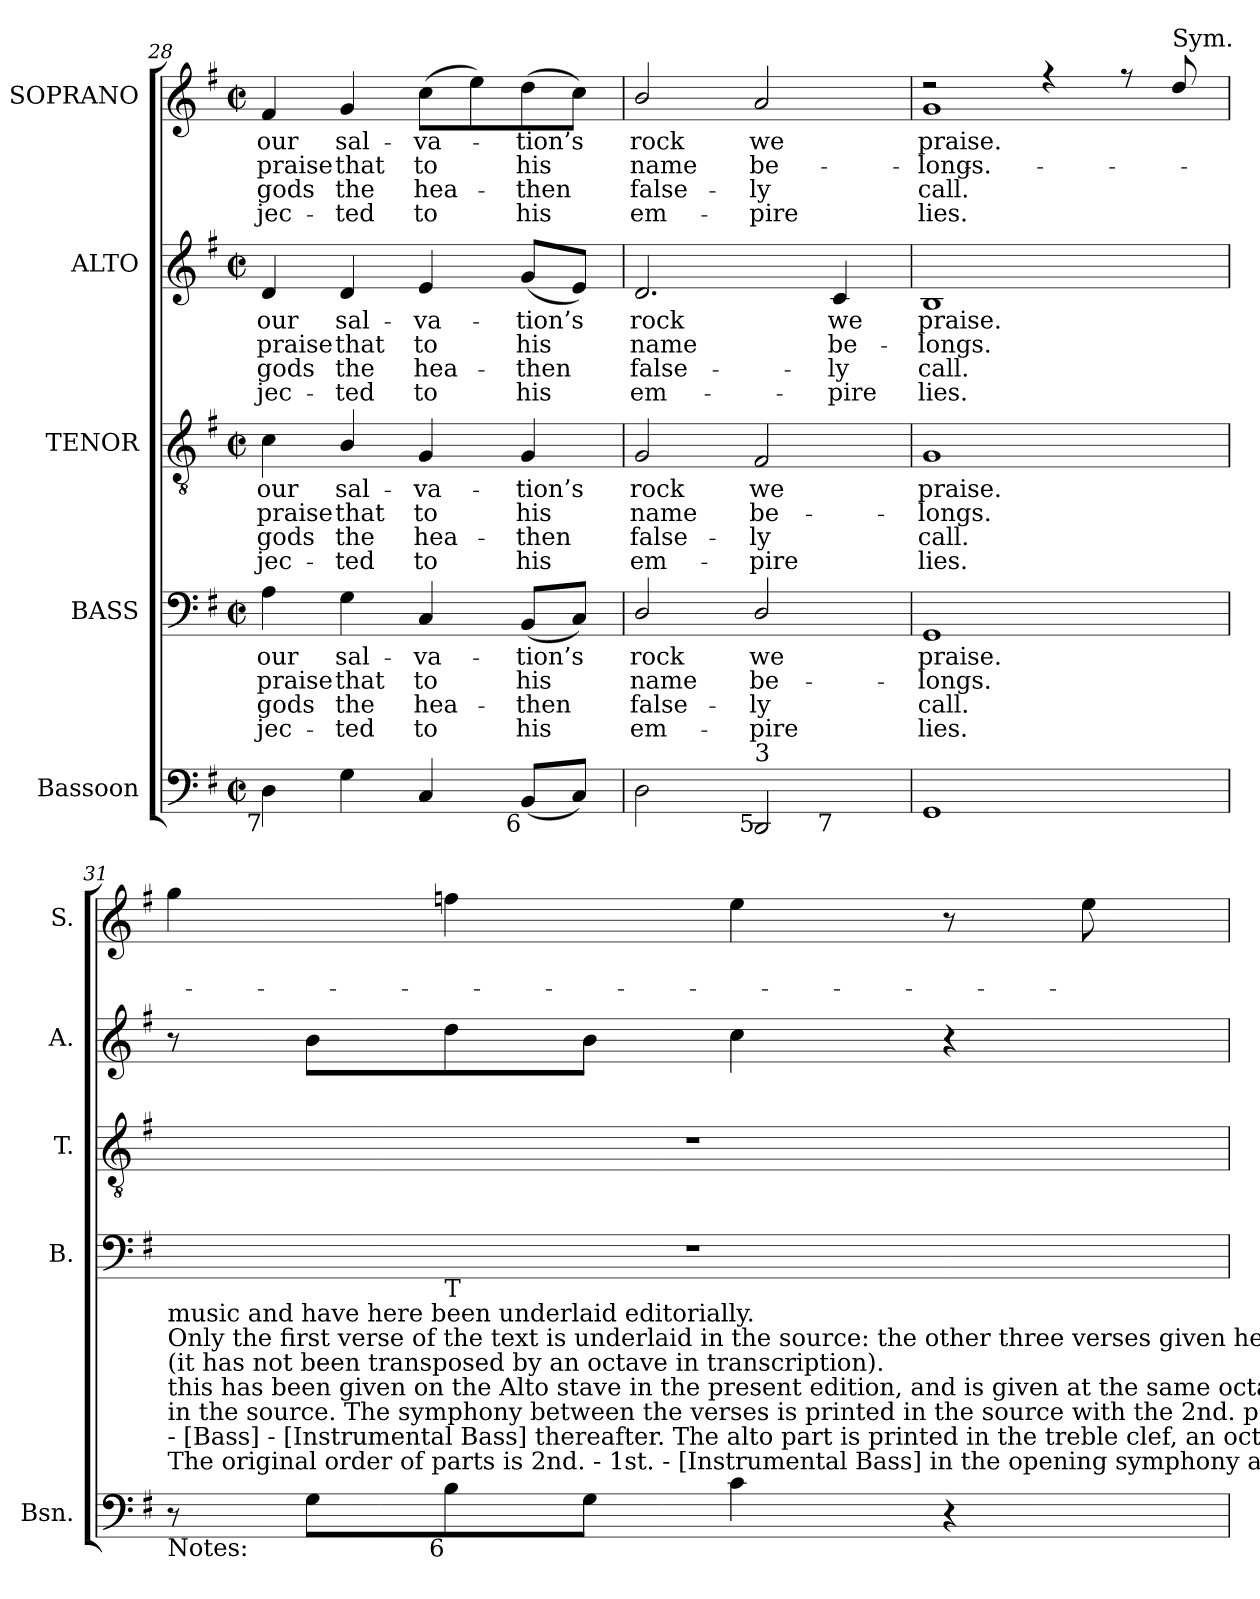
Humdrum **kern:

**kern	**kern	**text	**text	**text	**text	**kern	**text	**text	**text	**text	**kern	**text	**text	**text	**text	**kern	**text	**text	**text	**text
*part5	*part4	*part4	*part4	*part4	*part4	*part3	*part3	*part3	*part3	*part3	*part2	*part2	*part2	*part2	*part2	*part1	*part1	*part1	*part1	*part1
*staff5	*staff4	*staff4	*staff4	*staff4	*staff4	*staff3	*staff3	*staff3	*staff3	*staff3	*staff2	*staff2	*staff2	*staff2	*staff2	*staff1	*staff1	*staff1	*staff1	*staff1
*I"Bassoon	*I"BASS	*	*	*	*	*I"TENOR	*	*	*	*	*I"ALTO	*	*	*	*	*I"SOPRANO	*	*	*	*
*I'Bsn.	*I'B.	*	*	*	*	*I'T.	*	*	*	*	*I'A.	*	*	*	*	*I'S.	*	*	*	*
*clefF4	*clefF4	*	*	*	*	*clefGv2	*	*	*	*	*clefG2	*	*	*	*	*clefG2	*	*	*	*
*	*	*	*	*	*	*ITrd7c12	*	*	*	*	*	*	*	*	*	*	*	*	*	*
*k[f#]	*k[f#]	*	*	*	*	*k[f#]	*	*	*	*	*k[f#]	*	*	*	*	*k[f#]	*	*	*	*
*G:	*G:	*	*	*	*	*G:	*	*	*	*	*G:	*	*	*	*	*G:	*	*	*	*
*M2/2	*M2/2	*	*	*	*	*M2/2	*	*	*	*	*M2/2	*	*	*	*	*M2/2	*	*	*	*
*met(c|)	*met(c|)	*	*	*	*	*met(c|)	*	*	*	*	*met(c|)	*	*	*	*	*met(c|)	*	*	*	*
=28	=28	=28	=28	=28	=28	=28	=28	=28	=28	=28	=28	=28	=28	=28	=28	=28	=28	=28	=28	=28
!	!	!LO:LY:b:color=#000000	!LO:LY:b:color=#000000	!LO:LY:b:color=#000000	!LO:LY:b:color=#000000	!	!	!	!	!	!	!	!	!	!	!	!	!	!	!
!	!	!	!	!	!	!	!LO:LY:b:color=#000000	!LO:LY:b:color=#000000	!LO:LY:b:color=#000000	!LO:LY:b:color=#000000	!	!	!	!	!	!	!	!	!	!
!	!	!	!	!	!	!	!	!	!	!	!	!LO:LY:b:color=#000000	!LO:LY:b:color=#000000	!LO:LY:b:color=#000000	!LO:LY:b:color=#000000	!	!	!	!	!
!LO:TX:b:rj:t=7	!	!	!	!	!	!	!	!	!	!	!	!	!	!	!	!	!	!	!	!
!	!	!	!	!	!	!	!	!	!	!	!	!	!	!	!	!	!LO:LY:b:color=#000000	!LO:LY:b:color=#000000	!LO:LY:b:color=#000000	!LO:LY:b:color=#000000
4Di\	4Ai\	our	praise	-gods	jec-	4Ci\	our	praise	-gods	jec-	4di/	our	praise	-gods	jec-	4f#i/	our	praise	-gods	jec-
!	!	!LO:LY:b:color=#000000	!LO:LY:b:color=#000000	!LO:LY:b:color=#000000	!LO:LY:b:color=#000000	!	!	!	!	!	!	!	!	!	!	!	!	!	!	!
!	!	!	!	!	!	!	!LO:LY:b:color=#000000	!LO:LY:b:color=#000000	!LO:LY:b:color=#000000	!LO:LY:b:color=#000000	!	!	!	!	!	!	!	!	!	!
!	!	!	!	!	!	!	!	!	!	!	!	!LO:LY:b:color=#000000	!LO:LY:b:color=#000000	!LO:LY:b:color=#000000	!LO:LY:b:color=#000000	!	!	!	!	!
!	!	!	!	!	!	!	!	!	!	!	!	!	!	!	!	!	!LO:LY:b:color=#000000	!LO:LY:b:color=#000000	!LO:LY:b:color=#000000	!LO:LY:b:color=#000000
4Gi\	4Gi\	sal-	that	-the	ted	4BBi/	sal-	that	-the	ted	4di/	sal-	that	-the	ted	4gi/	sal-	that	-the	ted
!	!	!LO:LY:b:color=#000000	!LO:LY:b:color=#000000	!LO:LY:b:color=#000000	!LO:LY:b:color=#000000	!	!	!	!	!	!	!	!	!	!	!	!	!	!	!
!	!	!	!	!	!	!	!LO:LY:b:color=#000000	!LO:LY:b:color=#000000	!LO:LY:b:color=#000000	!LO:LY:b:color=#000000	!	!	!	!	!	!	!	!	!	!
!	!	!	!	!	!	!	!	!	!	!	!	!LO:LY:b:color=#000000	!LO:LY:b:color=#000000	!LO:LY:b:color=#000000	!LO:LY:b:color=#000000	!	!	!	!	!
!	!	!	!	!	!	!	!	!	!	!	!	!	!	!	!	!	!LO:LY:b:color=#000000	!LO:LY:b:color=#000000	!LO:LY:b:color=#000000	!LO:LY:b:color=#000000
4Ci/	4Ci/	-va-	to	hea-	-to	4GGi/	-va-	to	hea-	-to	4ei/	-va-	to	hea-	-to	(8cci\L	-va-	to	hea-	-to
.	.	.	.	.	.	.	.	.	.	.	.	.	.	.	.	8eei\)	.	.	.	.
!	!	!LO:LY:b:color=#000000	!LO:LY:b:color=#000000	!LO:LY:b:color=#000000	!LO:LY:b:color=#000000	!	!	!	!	!	!	!	!	!	!	!	!	!	!	!
!	!	!	!	!	!	!	!LO:LY:b:color=#000000	!LO:LY:b:color=#000000	!LO:LY:b:color=#000000	!LO:LY:b:color=#000000	!	!	!	!	!	!	!	!	!	!
!	!	!	!	!	!	!	!	!	!	!	!	!LO:LY:b:color=#000000	!LO:LY:b:color=#000000	!LO:LY:b:color=#000000	!LO:LY:b:color=#000000	!	!	!	!	!
!LO:TX:b:rj:t=6	!	!	!	!	!	!	!	!	!	!	!	!	!	!	!	!	!	!	!	!
!	!	!	!	!	!	!	!	!	!	!	!	!	!	!	!	!	!LO:LY:b:color=#000000	!LO:LY:b:color=#000000	!LO:LY:b:color=#000000	!LO:LY:b:color=#000000
(8BBi/L	(8BBi/L	-tion’s	his	then	his	4GGi/	-tion’s	his	then	his	(8gi/L	-tion’s	his	then	his	(8ddi\	-tion’s	his	then	his
8Ci/J)	8Ci/J)	.	.	.	.	.	.	.	.	.	8ei/J)	.	.	.	.	8cci\J)	.	.	.	.
=29	=29	=29	=29	=29	=29	=29	=29	=29	=29	=29	=29	=29	=29	=29	=29	=29	=29	=29	=29	=29
!	!	!LO:LY:b:color=#000000	!LO:LY:b:color=#000000	!LO:LY:b:color=#000000	!LO:LY:b:color=#000000	!	!	!	!	!	!	!	!	!	!	!	!	!	!	!
!	!	!	!	!	!	!	!LO:LY:b:color=#000000	!LO:LY:b:color=#000000	!LO:LY:b:color=#000000	!LO:LY:b:color=#000000	!	!	!	!	!	!	!	!	!	!
!	!	!	!	!	!	!	!	!	!	!	!	!LO:LY:b:color=#000000	!LO:LY:b:color=#000000	!LO:LY:b:color=#000000	!LO:LY:b:color=#000000	!	!	!	!	!
!LO:TX:b:rj:t=6	!	!	!	!	!	!	!	!	!	!	!	!	!	!	!	!	!	!	!	!
!LO:TX:t=4	!	!	!	!	!	!	!	!	!	!	!	!	!	!	!	!	!	!	!	!
!	!	!	!	!	!	!	!	!	!	!	!	!	!	!	!	!	!LO:LY:b:color=#000000	!LO:LY:b:color=#000000	!LO:LY:b:color=#000000	!LO:LY:b:color=#000000
*^	*	*	*	*	*	*	*	*	*	*	*	*	*	*	*	*	*	*	*	*
2Di\	2.ryy	2Di/	rock	name	false-	-em-	2GGi/	rock	name	false-	-em-	2.di/	rock	name	false-	-em-	2bi/	rock	name	false-	-em-
!	!	!	!LO:LY:b:color=#000000	!LO:LY:b:color=#000000	!LO:LY:b:color=#000000	!LO:LY:b:color=#000000	!	!	!	!	!	!	!	!	!	!	!	!	!	!	!
!	!	!	!	!	!	!	!	!LO:LY:b:color=#000000	!LO:LY:b:color=#000000	!LO:LY:b:color=#000000	!LO:LY:b:color=#000000	!	!	!	!	!	!	!	!	!	!
!LO:TX:b:rj:t=5	!	!	!	!	!	!	!	!	!	!	!	!	!	!	!	!	!	!	!	!	!
!LO:TX:t=3	!	!	!	!	!	!	!	!	!	!	!	!	!	!	!	!	!	!	!	!	!
!	!	!	!	!	!	!	!	!	!	!	!	!	!	!	!	!	!	!LO:LY:b:color=#000000	!LO:LY:b:color=#000000	!LO:LY:b:color=#000000	!LO:LY:b:color=#000000
2DDi/	.	2Di/	we	be-	-ly	pire	2FF#i/	we	be-	-ly	pire	.	.	.	.	.	2ai/	we	be -	-ly	pire
!	!LO:TX:b:rj:t=7	!	!	!	!	!	!	!	!	!	!	!	!	!	!	!	!	!	!	!	!
!	!	!	!	!	!	!	!	!	!	!	!	!	!LO:LY:b:color=#000000	!LO:LY:b:color=#000000	!LO:LY:b:color=#000000	!LO:LY:b:color=#000000	!	!	!	!	!
.	4ryy	.	.	.	.	.	.	.	.	.	.	4ci/	we	be-	-ly	pire	.	.	.	.	.
*v	*v	*	*	*	*	*	*	*	*	*	*	*	*	*	*	*	*	*	*	*	*
=30	=30	=30	=30	=30	=30	=30	=30	=30	=30	=30	=30	=30	=30	=30	=30	=30	=30	=30	=30	=30
*^	*	*	*	*	*	*	*	*	*	*	*	*	*	*	*	*	*	*	*	*
!	!	!	!LO:LY:b:color=#000000	!LO:LY:b:color=#000000	!LO:LY:b:color=#000000	!LO:LY:b:color=#000000	!	!	!	!	!	!	!	!	!	!	!	!	!	!	!
*v	*v	*	*	*	*	*	*	*	*	*	*	*	*	*	*	*	*	*	*	*	*
*^	*	*	*	*	*	*	*	*	*	*	*	*	*	*	*	*	*	*	*	*
!	!	!	!	!	!	!	!	!LO:LY:b:color=#000000	!LO:LY:b:color=#000000	!LO:LY:b:color=#000000	!LO:LY:b:color=#000000	!	!	!	!	!	!	!	!	!	!
*v	*v	*	*	*	*	*	*	*	*	*	*	*	*	*	*	*	*	*	*	*	*
*^	*	*	*	*	*	*	*	*	*	*	*	*	*	*	*	*	*	*	*	*
!	!	!	!	!	!	!	!	!	!	!	!	!	!LO:LY:b:color=#000000	!LO:LY:b:color=#000000	!LO:LY:b:color=#000000	!LO:LY:b:color=#000000	!	!	!	!	!
*v	*v	*	*	*	*	*	*	*	*	*	*	*	*	*	*	*	*^	*	*	*	*
*^	*	*	*	*	*	*	*	*	*	*	*	*	*	*	*	*	*	*	*	*	*
!	!	!	!	!	!	!	!	!	!	!	!	!	!	!	!	!	!	!	!LO:LY:b:color=#000000	!LO:LY:b:color=#000000	!LO:LY:b:color=#000000	!LO:LY:b:color=#000000
*v	*v	*	*	*	*	*	*	*	*	*	*	*	*	*	*	*	*	*	*	*	*	*
1GGi	1GGi	praise.	-longs.	call.	lies.	1GGi	praise.	-longs.	call.	lies.	1Bi	praise.	-longs.	call.	lies.	2r	1gi	praise.	longs.	call.	lies.
.	.	.	.	.	.	.	.	.	.	.	.	.	.	.	.	4r	.	.	.	.	.
.	.	.	.	.	.	.	.	.	.	.	.	.	.	.	.	8r	.	.	.	.	.
!	!	!	!	!	!	!	!	!	!	!	!	!	!	!	!	!LO:TX:a:t=Sym.	!	!	!	!	!
.	.	.	.	.	.	.	.	.	.	.	.	.	.	.	.	8ddi/	.	.	.	.	.
*	*	*	*	*	*	*	*	*	*	*	*	*	*	*	*	*v	*v	*	*	*	*
!!LO:LB:g=z
=31	=31	=31	=31	=31	=31	=31	=31	=31	=31	=31	=31	=31	=31	=31	=31	=31	=31	=31	=31	=31
!LO:TX:b:t=Notes&colon;	!	!	!	!	!	!	!	!	!	!	!	!	!	!	!	!	!	!	!	!
!LO:TX:t=The original order of parts is 2nd. - 1st. - [Instrumental Bass] in the opening symphony and Tenor - [Alto] - Treble	!	!	!	!	!	!	!	!	!	!	!	!	!	!	!	!	!	!	!	!
!LO:TX:t=- [Bass] - [Instrumental Bass] thereafter. The alto part is printed in the treble clef, an octave above sounding pitch,	!	!	!	!	!	!	!	!	!	!	!	!	!	!	!	!	!	!	!	!
!LO:TX:t=in the source. The symphony between the verses is printed in the source with the 2nd. part given on the Tenor stave&colon;	!	!	!	!	!	!	!	!	!	!	!	!	!	!	!	!	!	!	!	!
!LO:TX:t=this has been given on the Alto stave in the present edition, and is given at the same octave here as in the source	!	!	!	!	!	!	!	!	!	!	!	!	!	!	!	!	!	!	!	!
!LO:TX:t=(it has not been transposed by an octave in transcription).	!	!	!	!	!	!	!	!	!	!	!	!	!	!	!	!	!	!	!	!
!LO:TX:t=Only the first verse of the text is underlaid in the source&colon; the other three verses given here are printed after the	!	!	!	!	!	!	!	!	!	!	!	!	!	!	!	!	!	!	!	!
!LO:TX:t=music and have here been underlaid editorially.	!	!	!	!	!	!	!	!	!	!	!	!	!	!	!	!	!	!	!	!
8r	1r	.	.	.	.	1r	.	.	.	.	8r	.	.	.	.	4ggi\	.	.	.	.
8Gi\L	.	.	.	.	.	.	.	.	.	.	8bi\L	.	.	.	.	.	.	.	.	.
!LO:TX:b:rj:t=6	!	!	!	!	!	!	!	!	!	!	!	!	!	!	!	!	!	!	!	!
!LO:TX:t=T	!	!	!	!	!	!	!	!	!	!	!	!	!	!	!	!	!	!	!	!
8Bi\	.	.	.	.	.	.	.	.	.	.	8ddi\	.	.	.	.	4ffni\	.	.	.	.
8Gi\J	.	.	.	.	.	.	.	.	.	.	8bi\J	.	.	.	.	.	.	.	.	.
4ci\	.	.	.	.	.	.	.	.	.	.	4cci\	.	.	.	.	4eei\	.	.	.	.
4r	.	.	.	.	.	.	.	.	.	.	4r	.	.	.	.	8r	.	.	.	.
.	.	.	.	.	.	.	.	.	.	.	.	.	.	.	.	8eei\	.	.	.	.
=	=	=	=	=	=	=	=	=	=	=	=	=	=	=	=	=	=	=	=	=
*-	*-	*-	*-	*-	*-	*-	*-	*-	*-	*-	*-	*-	*-	*-	*-	*-	*-	*-	*-	*-
